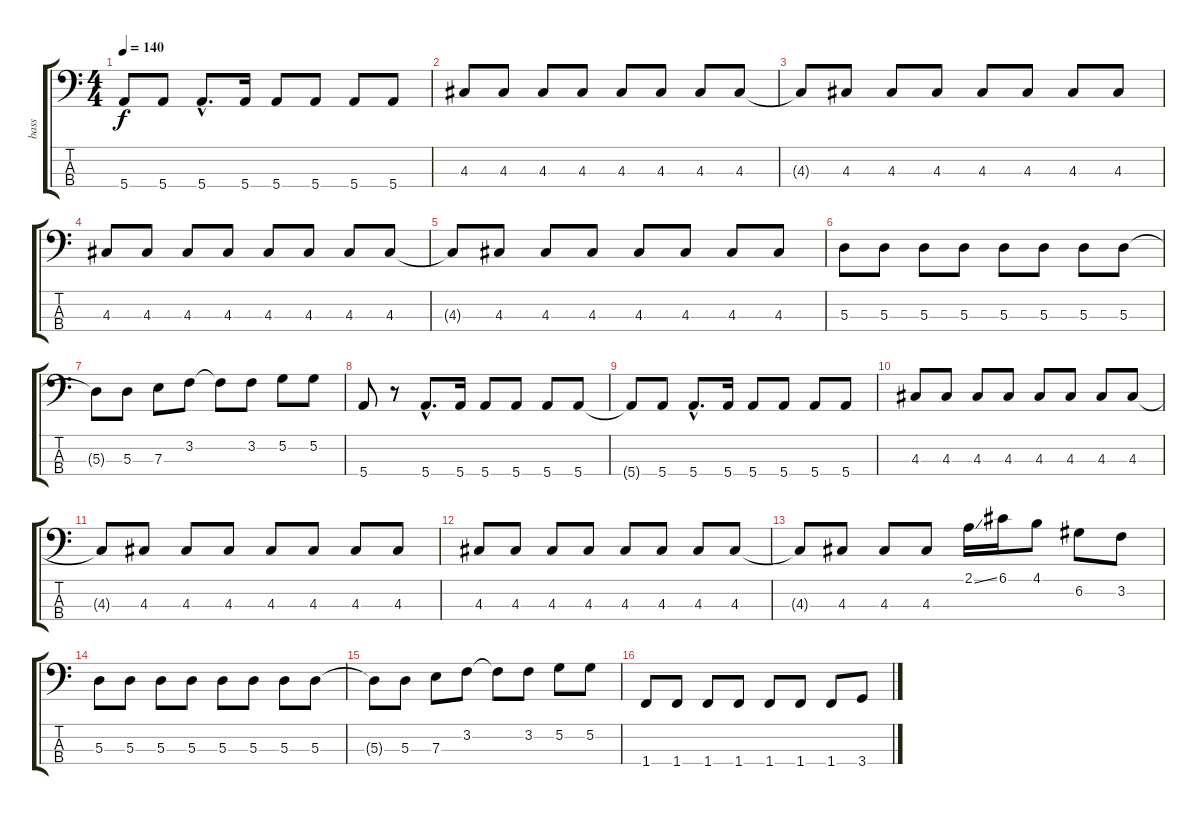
\track ("bass" "bass") {instrument electricbasspick}
\staff {score tabs}
\tuning (G2 D2 A1 E1) {hide}
\ts (4 4)
\tempo 140
\clef f4
\ks c
5.4{t}.8{dy f} 5.4.8 5.4{hac}.8{d} 5.4.16 5.4.8 5.4.8 5.4.8 5.4.8 |
4.3.8 4.3.8 4.3.8 4.3.8 4.3.8 4.3.8 4.3.8 4.3.8 |
4.3{t}.8 4.3.8 4.3.8 4.3.8 4.3.8 4.3.8 4.3.8 4.3.8 |
4.3.8 4.3.8 4.3.8 4.3.8 4.3.8 4.3.8 4.3.8 4.3.8 |
4.3{t}.8 4.3.8 4.3.8 4.3.8 4.3.8 4.3.8 4.3.8 4.3.8 |
5.3.8 5.3.8 5.3.8 5.3.8 5.3.8 5.3.8 5.3.8 5.3.8 |
5.3{t}.8 5.3.8 7.3.8 3.2.8 3.2{t}.8 3.2.8 5.2.8 5.2.8 |
5.4.8 r.8 5.4{hac}.8{d} 5.4.16 5.4.8 5.4.8 5.4.8 5.4.8 |
5.4{t}.8 5.4.8 5.4{hac}.8{d} 5.4.16 5.4.8 5.4.8 5.4.8 5.4.8 |
4.3.8 4.3.8 4.3.8 4.3.8 4.3.8 4.3.8 4.3.8 4.3.8 |
4.3{t}.8 4.3.8 4.3.8 4.3.8 4.3.8 4.3.8 4.3.8 4.3.8 |
4.3.8 4.3.8 4.3.8 4.3.8 4.3.8 4.3.8 4.3.8 4.3.8 |
4.3{t}.8 4.3.8 4.3.8 4.3.8 2.1{ss}.16 6.1.16 4.1.8 6.2.8 3.2.8 |
5.3.8 5.3.8 5.3.8 5.3.8 5.3.8 5.3.8 5.3.8 5.3.8 |
5.3{t}.8 5.3.8 7.3.8 3.2.8 3.2{t}.8 3.2.8 5.2.8 5.2.8 |
1.4.8 1.4.8 1.4.8 1.4.8 1.4.8 1.4.8 1.4.8 3.4.8
